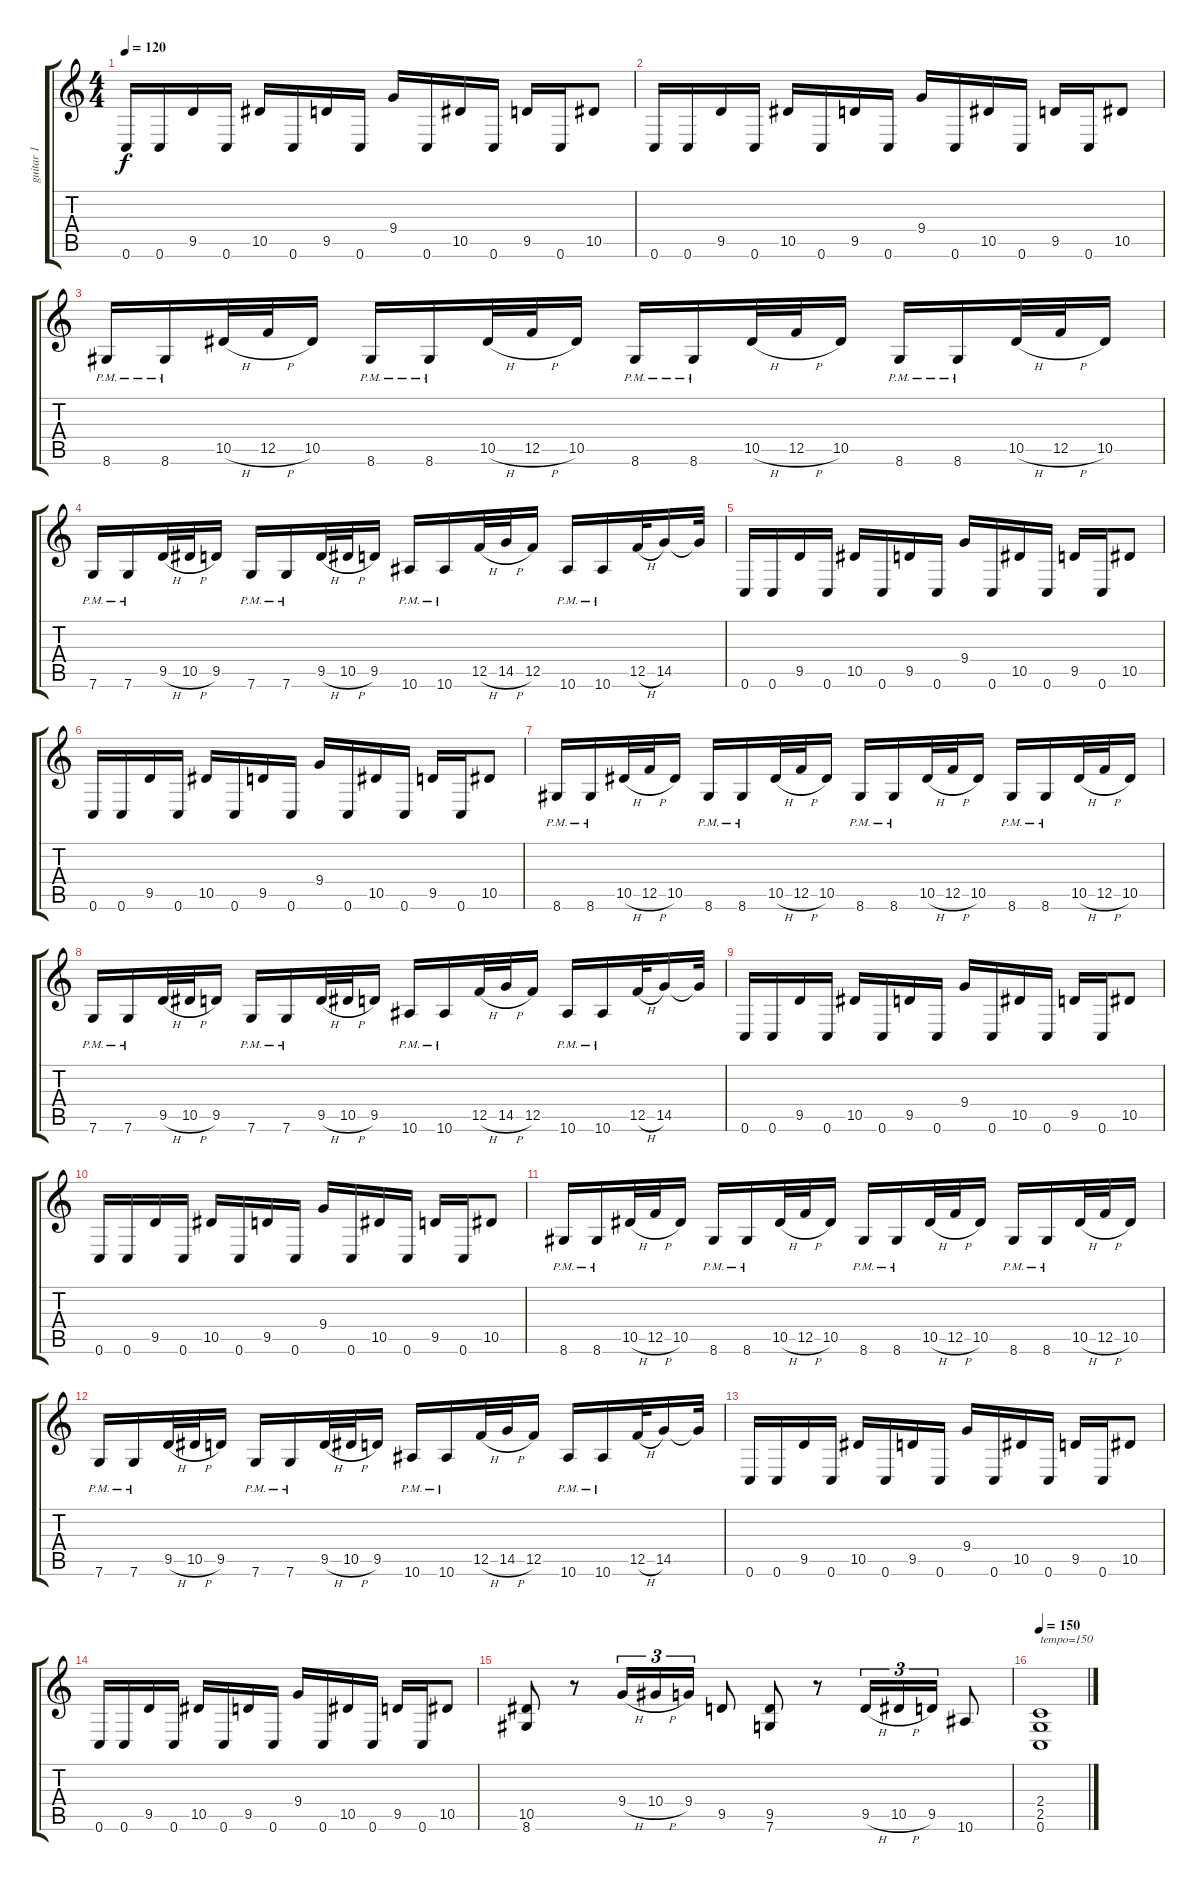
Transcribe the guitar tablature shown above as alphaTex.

\track ("guitar 1" "guitar 1") {instrument distortionguitar}
\staff {score tabs}
\tuning (C4 G3 Eb3 Bb2 F2 C2) {hide}
\ts (4 4)
\tempo 120
\clef g2
\ks c
0.6.16{dy f} 0.6.16 9.5.16 0.6.16 10.5.16 0.6.16 9.5.16 0.6.16 9.4.16 0.6.16 10.5.16 0.6.16 9.5.16 0.6.16 10.5.8 |
0.6.16 0.6.16 9.5.16 0.6.16 10.5.16 0.6.16 9.5.16 0.6.16 9.4.16 0.6.16 10.5.16 0.6.16 9.5.16 0.6.16 10.5.8 |
8.6{pm}.16 8.6{pm}.16 10.5{h}.32 12.5{h}.32 10.5.16 8.6{pm}.16 8.6{pm}.16 10.5{h}.32 12.5{h}.32 10.5.16 8.6{pm}.16 8.6{pm}.16 10.5{h}.32 12.5{h}.32 10.5.16 8.6{pm}.16 8.6{pm}.16 10.5{h}.32 12.5{h}.32 10.5.16 |
7.6{pm}.16 7.6{pm}.16 9.5{h}.32 10.5{h}.32 9.5.16 7.6{pm}.16 7.6{pm}.16 9.5{h}.32 10.5{h}.32 9.5.16 10.6{pm}.16 10.6{pm}.16 12.5{h}.32 14.5{h}.32 12.5.16 10.6{pm}.16 10.6{pm}.16 12.5{h}.32 14.5.16 14.5{t}.32 |
0.6.16 0.6.16 9.5.16 0.6.16 10.5.16 0.6.16 9.5.16 0.6.16 9.4.16 0.6.16 10.5.16 0.6.16 9.5.16 0.6.16 10.5.8 |
0.6.16 0.6.16 9.5.16 0.6.16 10.5.16 0.6.16 9.5.16 0.6.16 9.4.16 0.6.16 10.5.16 0.6.16 9.5.16 0.6.16 10.5.8 |
8.6{pm}.16 8.6{pm}.16 10.5{h}.32 12.5{h}.32 10.5.16 8.6{pm}.16 8.6{pm}.16 10.5{h}.32 12.5{h}.32 10.5.16 8.6{pm}.16 8.6{pm}.16 10.5{h}.32 12.5{h}.32 10.5.16 8.6{pm}.16 8.6{pm}.16 10.5{h}.32 12.5{h}.32 10.5.16 |
7.6{pm}.16 7.6{pm}.16 9.5{h}.32 10.5{h}.32 9.5.16 7.6{pm}.16 7.6{pm}.16 9.5{h}.32 10.5{h}.32 9.5.16 10.6{pm}.16 10.6{pm}.16 12.5{h}.32 14.5{h}.32 12.5.16 10.6{pm}.16 10.6{pm}.16 12.5{h}.32 14.5.16 14.5{t}.32 |
0.6.16 0.6.16 9.5.16 0.6.16 10.5.16 0.6.16 9.5.16 0.6.16 9.4.16 0.6.16 10.5.16 0.6.16 9.5.16 0.6.16 10.5.8 |
0.6.16 0.6.16 9.5.16 0.6.16 10.5.16 0.6.16 9.5.16 0.6.16 9.4.16 0.6.16 10.5.16 0.6.16 9.5.16 0.6.16 10.5.8 |
8.6{pm}.16 8.6{pm}.16 10.5{h}.32 12.5{h}.32 10.5.16 8.6{pm}.16 8.6{pm}.16 10.5{h}.32 12.5{h}.32 10.5.16 8.6{pm}.16 8.6{pm}.16 10.5{h}.32 12.5{h}.32 10.5.16 8.6{pm}.16 8.6{pm}.16 10.5{h}.32 12.5{h}.32 10.5.16 |
7.6{pm}.16 7.6{pm}.16 9.5{h}.32 10.5{h}.32 9.5.16 7.6{pm}.16 7.6{pm}.16 9.5{h}.32 10.5{h}.32 9.5.16 10.6{pm}.16 10.6{pm}.16 12.5{h}.32 14.5{h}.32 12.5.16 10.6{pm}.16 10.6{pm}.16 12.5{h}.32 14.5.16 14.5{t}.32 |
0.6.16 0.6.16 9.5.16 0.6.16 10.5.16 0.6.16 9.5.16 0.6.16 9.4.16 0.6.16 10.5.16 0.6.16 9.5.16 0.6.16 10.5.8 |
0.6.16 0.6.16 9.5.16 0.6.16 10.5.16 0.6.16 9.5.16 0.6.16 9.4.16 0.6.16 10.5.16 0.6.16 9.5.16 0.6.16 10.5.8 |
(10.5 8.6).8 r.8 9.4{h}.16{tu (3 2)} 10.4{h}.16{tu (3 2)} 9.4.16{tu (3 2)} 9.5.8 (9.5 7.6).8 r.8 9.5{h}.16{tu (3 2)} 10.5{h}.16{tu (3 2)} 9.5.16{tu (3 2)} 10.6.8 |
\tempo 150
(2.4 2.5 0.6).1{txt "tempo=150"}
